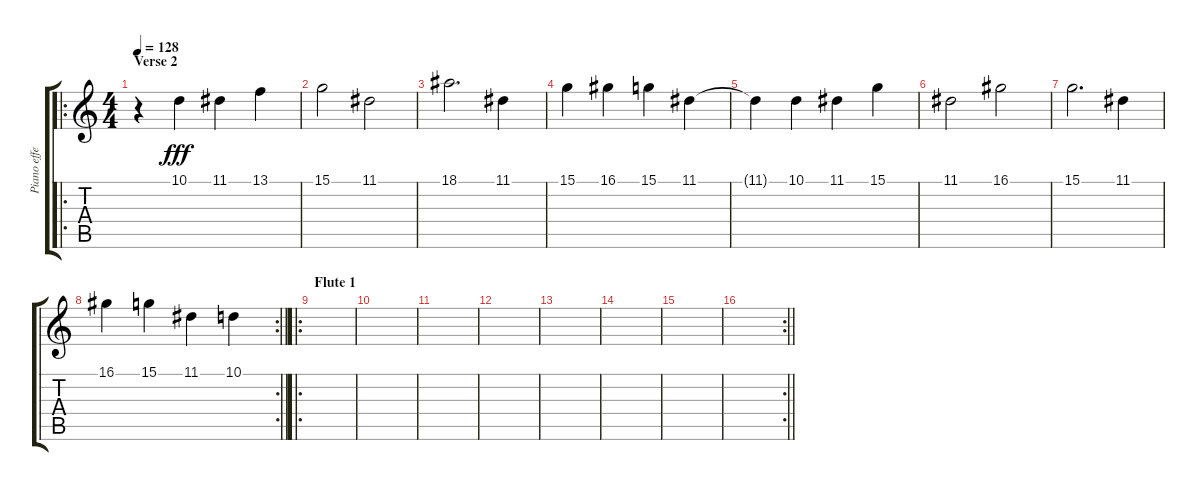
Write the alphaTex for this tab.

\track ("Piano effects" "Piano effe") {instrument synthstrings2}
\staff {score tabs}
\tuning (E4 B3 G3 D3 A2 E2) {hide}
\ro
\ts (4 4)
\section ("" "Verse 2")
\tempo 128
\clef g2
\ks c
r.4{dy fff} 10.1.4 11.1.4 13.1.4 |
15.1.2 11.1.2 |
18.1.2{d} 11.1.4 |
15.1.4 16.1.4 15.1.4 11.1.4 |
11.1{t}.4 10.1.4 11.1.4 15.1.4 |
11.1.2 16.1.2 |
15.1.2{d} 11.1.4 |
\rc 2
\barLineRight lightlight
16.1.4 15.1.4 11.1.4 10.1.4 |
\ro
\section ("" "Flute 1")
|
|
|
|
|
|
|
\rc 2
\barLineRight lightlight
